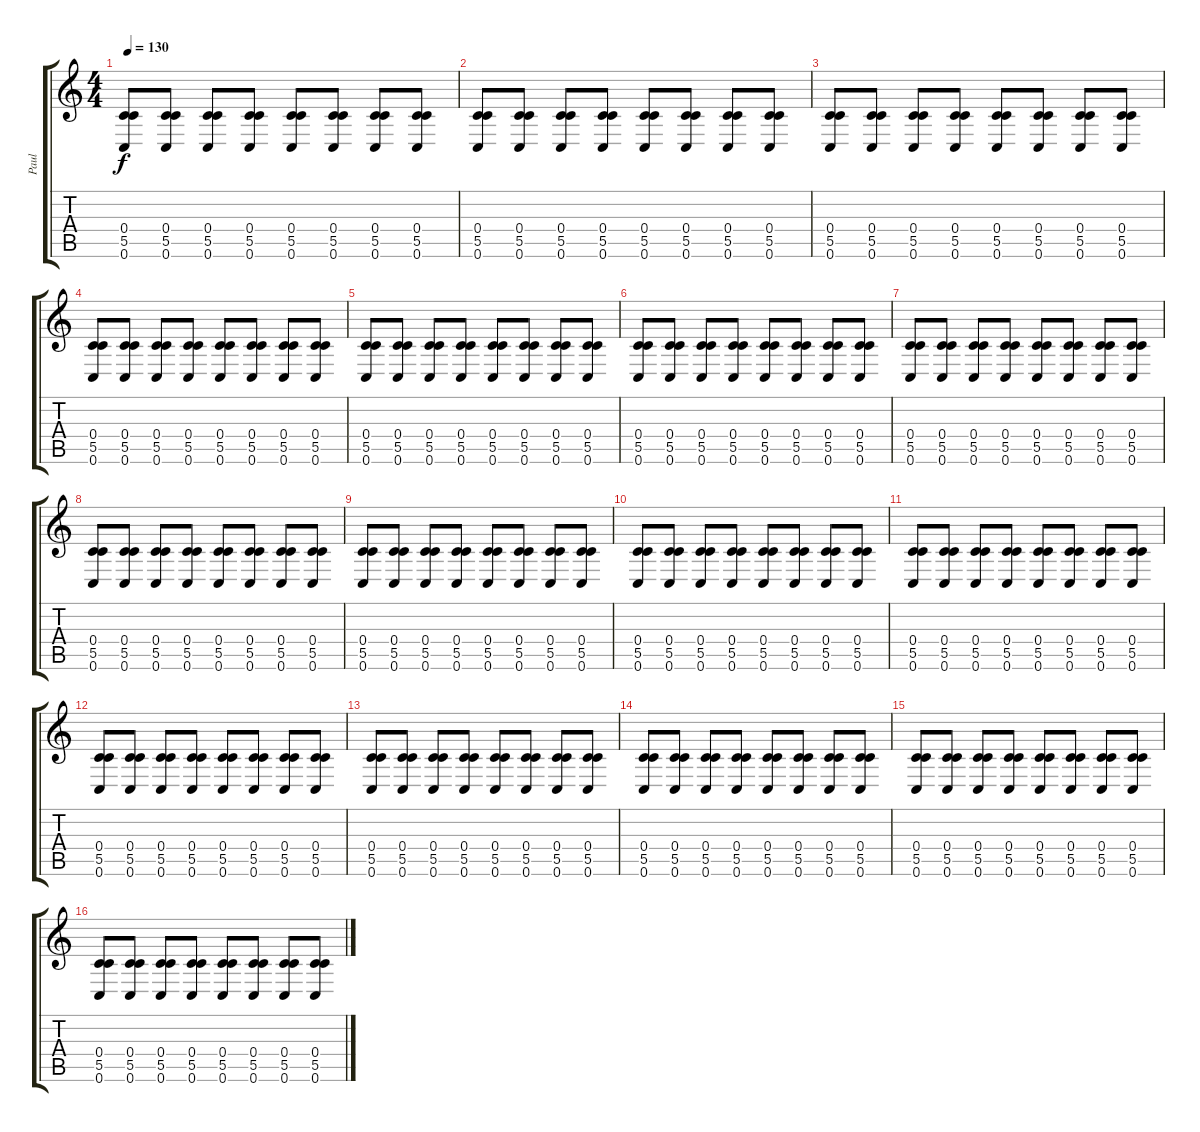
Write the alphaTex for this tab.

\track ("Paul" "Paul") {instrument distortionguitar}
\staff {score tabs}
\tuning (D4 A3 F3 C3 G2 C2) {hide}
\ts (4 4)
\tempo 130
\clef g2
\ks c
(0.4 5.5 0.6).8{dy f} (0.4 5.5 0.6).8 (0.4 5.5 0.6).8 (0.4 5.5 0.6).8 (0.4 5.5 0.6).8 (0.4 5.5 0.6).8 (0.4 5.5 0.6).8 (0.4 5.5 0.6).8 |
(0.4 5.5 0.6).8 (0.4 5.5 0.6).8 (0.4 5.5 0.6).8 (0.4 5.5 0.6).8 (0.4 5.5 0.6).8 (0.4 5.5 0.6).8 (0.4 5.5 0.6).8 (0.4 5.5 0.6).8 |
(0.4 5.5 0.6).8 (0.4 5.5 0.6).8 (0.4 5.5 0.6).8 (0.4 5.5 0.6).8 (0.4 5.5 0.6).8 (0.4 5.5 0.6).8 (0.4 5.5 0.6).8 (0.4 5.5 0.6).8 |
(0.4 5.5 0.6).8 (0.4 5.5 0.6).8 (0.4 5.5 0.6).8 (0.4 5.5 0.6).8 (0.4 5.5 0.6).8 (0.4 5.5 0.6).8 (0.4 5.5 0.6).8 (0.4 5.5 0.6).8 |
(0.4 5.5 0.6).8 (0.4 5.5 0.6).8 (0.4 5.5 0.6).8 (0.4 5.5 0.6).8 (0.4 5.5 0.6).8 (0.4 5.5 0.6).8 (0.4 5.5 0.6).8 (0.4 5.5 0.6).8 |
(0.4 5.5 0.6).8 (0.4 5.5 0.6).8 (0.4 5.5 0.6).8 (0.4 5.5 0.6).8 (0.4 5.5 0.6).8 (0.4 5.5 0.6).8 (0.4 5.5 0.6).8 (0.4 5.5 0.6).8 |
(0.4 5.5 0.6).8 (0.4 5.5 0.6).8 (0.4 5.5 0.6).8 (0.4 5.5 0.6).8 (0.4 5.5 0.6).8 (0.4 5.5 0.6).8 (0.4 5.5 0.6).8 (0.4 5.5 0.6).8 |
(0.4 5.5 0.6).8 (0.4 5.5 0.6).8 (0.4 5.5 0.6).8 (0.4 5.5 0.6).8 (0.4 5.5 0.6).8 (0.4 5.5 0.6).8 (0.4 5.5 0.6).8 (0.4 5.5 0.6).8 |
(0.4 5.5 0.6).8 (0.4 5.5 0.6).8 (0.4 5.5 0.6).8 (0.4 5.5 0.6).8 (0.4 5.5 0.6).8 (0.4 5.5 0.6).8 (0.4 5.5 0.6).8 (0.4 5.5 0.6).8 |
(0.4 5.5 0.6).8 (0.4 5.5 0.6).8 (0.4 5.5 0.6).8 (0.4 5.5 0.6).8 (0.4 5.5 0.6).8 (0.4 5.5 0.6).8 (0.4 5.5 0.6).8 (0.4 5.5 0.6).8 |
(0.4 5.5 0.6).8 (0.4 5.5 0.6).8 (0.4 5.5 0.6).8 (0.4 5.5 0.6).8 (0.4 5.5 0.6).8 (0.4 5.5 0.6).8 (0.4 5.5 0.6).8 (0.4 5.5 0.6).8 |
(0.4 5.5 0.6).8 (0.4 5.5 0.6).8 (0.4 5.5 0.6).8 (0.4 5.5 0.6).8 (0.4 5.5 0.6).8 (0.4 5.5 0.6).8 (0.4 5.5 0.6).8 (0.4 5.5 0.6).8 |
(0.4 5.5 0.6).8 (0.4 5.5 0.6).8 (0.4 5.5 0.6).8 (0.4 5.5 0.6).8 (0.4 5.5 0.6).8 (0.4 5.5 0.6).8 (0.4 5.5 0.6).8 (0.4 5.5 0.6).8 |
(0.4 5.5 0.6).8 (0.4 5.5 0.6).8 (0.4 5.5 0.6).8 (0.4 5.5 0.6).8 (0.4 5.5 0.6).8 (0.4 5.5 0.6).8 (0.4 5.5 0.6).8 (0.4 5.5 0.6).8 |
(0.4 5.5 0.6).8 (0.4 5.5 0.6).8 (0.4 5.5 0.6).8 (0.4 5.5 0.6).8 (0.4 5.5 0.6).8 (0.4 5.5 0.6).8 (0.4 5.5 0.6).8 (0.4 5.5 0.6).8 |
(0.4 5.5 0.6).8 (0.4 5.5 0.6).8 (0.4 5.5 0.6).8 (0.4 5.5 0.6).8 (0.4 5.5 0.6).8 (0.4 5.5 0.6).8 (0.4 5.5 0.6).8 (0.4 5.5 0.6).8
